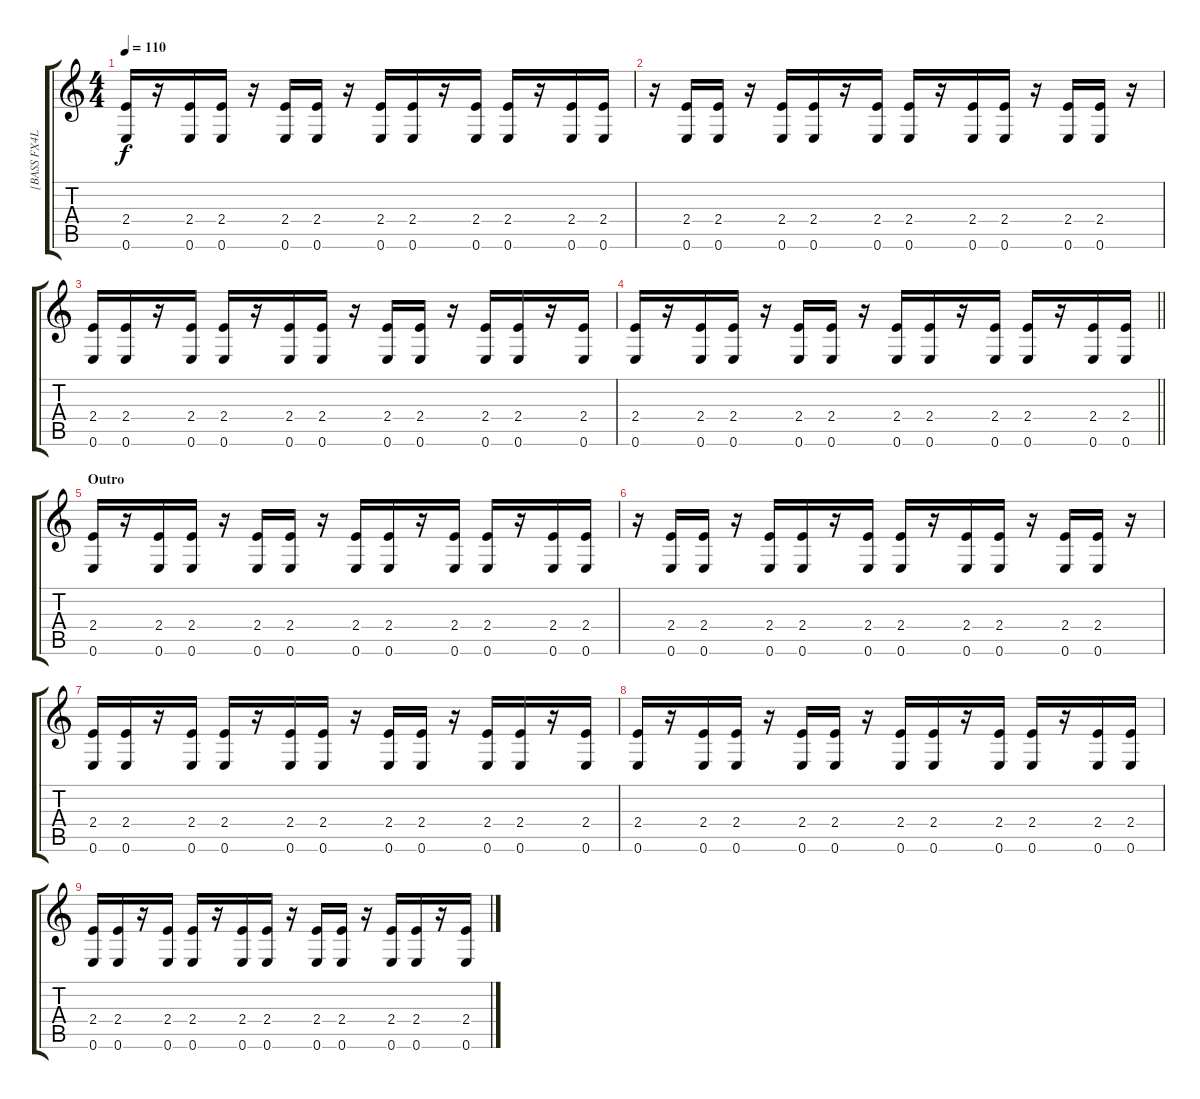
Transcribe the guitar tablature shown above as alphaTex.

\track ("[BASS FX4LULS]" "[BASS FX4L") {instrument synthbass1}
\staff {score tabs}
\tuning (E4 B3 G3 D3 A2 E2) {hide}
\ts (4 4)
\tempo 110
\clef g2
\ks c
(2.4 0.6).16{dy f} r.16 (2.4 0.6).16 (2.4 0.6).16 r.16 (2.4 0.6).16 (2.4 0.6).16 r.16 (2.4 0.6).16 (2.4 0.6).16 r.16 (2.4 0.6).16 (2.4 0.6).16 r.16 (2.4 0.6).16 (2.4 0.6).16 |
r.16 (2.4 0.6).16 (2.4 0.6).16 r.16 (2.4 0.6).16 (2.4 0.6).16 r.16 (2.4 0.6).16 (2.4 0.6).16 r.16 (2.4 0.6).16 (2.4 0.6).16 r.16 (2.4 0.6).16 (2.4 0.6).16 r.16 |
(2.4 0.6).16 (2.4 0.6).16 r.16 (2.4 0.6).16 (2.4 0.6).16 r.16 (2.4 0.6).16 (2.4 0.6).16 r.16 (2.4 0.6).16 (2.4 0.6).16 r.16 (2.4 0.6).16 (2.4 0.6).16 r.16 (2.4 0.6).16 |
\barLineRight lightlight
(2.4 0.6).16 r.16 (2.4 0.6).16 (2.4 0.6).16 r.16 (2.4 0.6).16 (2.4 0.6).16 r.16 (2.4 0.6).16 (2.4 0.6).16 r.16 (2.4 0.6).16 (2.4 0.6).16 r.16 (2.4 0.6).16 (2.4 0.6).16 |
\section ("" "Outro")
(2.4 0.6).16 r.16 (2.4 0.6).16 (2.4 0.6).16 r.16 (2.4 0.6).16 (2.4 0.6).16 r.16 (2.4 0.6).16 (2.4 0.6).16 r.16 (2.4 0.6).16 (2.4 0.6).16 r.16 (2.4 0.6).16 (2.4 0.6).16 |
r.16 (2.4 0.6).16 (2.4 0.6).16 r.16 (2.4 0.6).16 (2.4 0.6).16 r.16 (2.4 0.6).16 (2.4 0.6).16 r.16 (2.4 0.6).16 (2.4 0.6).16 r.16 (2.4 0.6).16 (2.4 0.6).16 r.16 |
(2.4 0.6).16 (2.4 0.6).16 r.16 (2.4 0.6).16 (2.4 0.6).16 r.16 (2.4 0.6).16 (2.4 0.6).16 r.16 (2.4 0.6).16 (2.4 0.6).16 r.16 (2.4 0.6).16 (2.4 0.6).16 r.16 (2.4 0.6).16 |
(2.4 0.6).16 r.16 (2.4 0.6).16 (2.4 0.6).16 r.16 (2.4 0.6).16 (2.4 0.6).16 r.16 (2.4 0.6).16 (2.4 0.6).16 r.16 (2.4 0.6).16 (2.4 0.6).16 r.16 (2.4 0.6).16 (2.4 0.6).16 |
(2.4 0.6).16 (2.4 0.6).16{volume 0} r.16 (2.4 0.6).16 (2.4 0.6).16 r.16 (2.4 0.6).16 (2.4 0.6).16 r.16 (2.4 0.6).16 (2.4 0.6).16 r.16 (2.4 0.6).16 (2.4 0.6).16 r.16 (2.4 0.6).16
